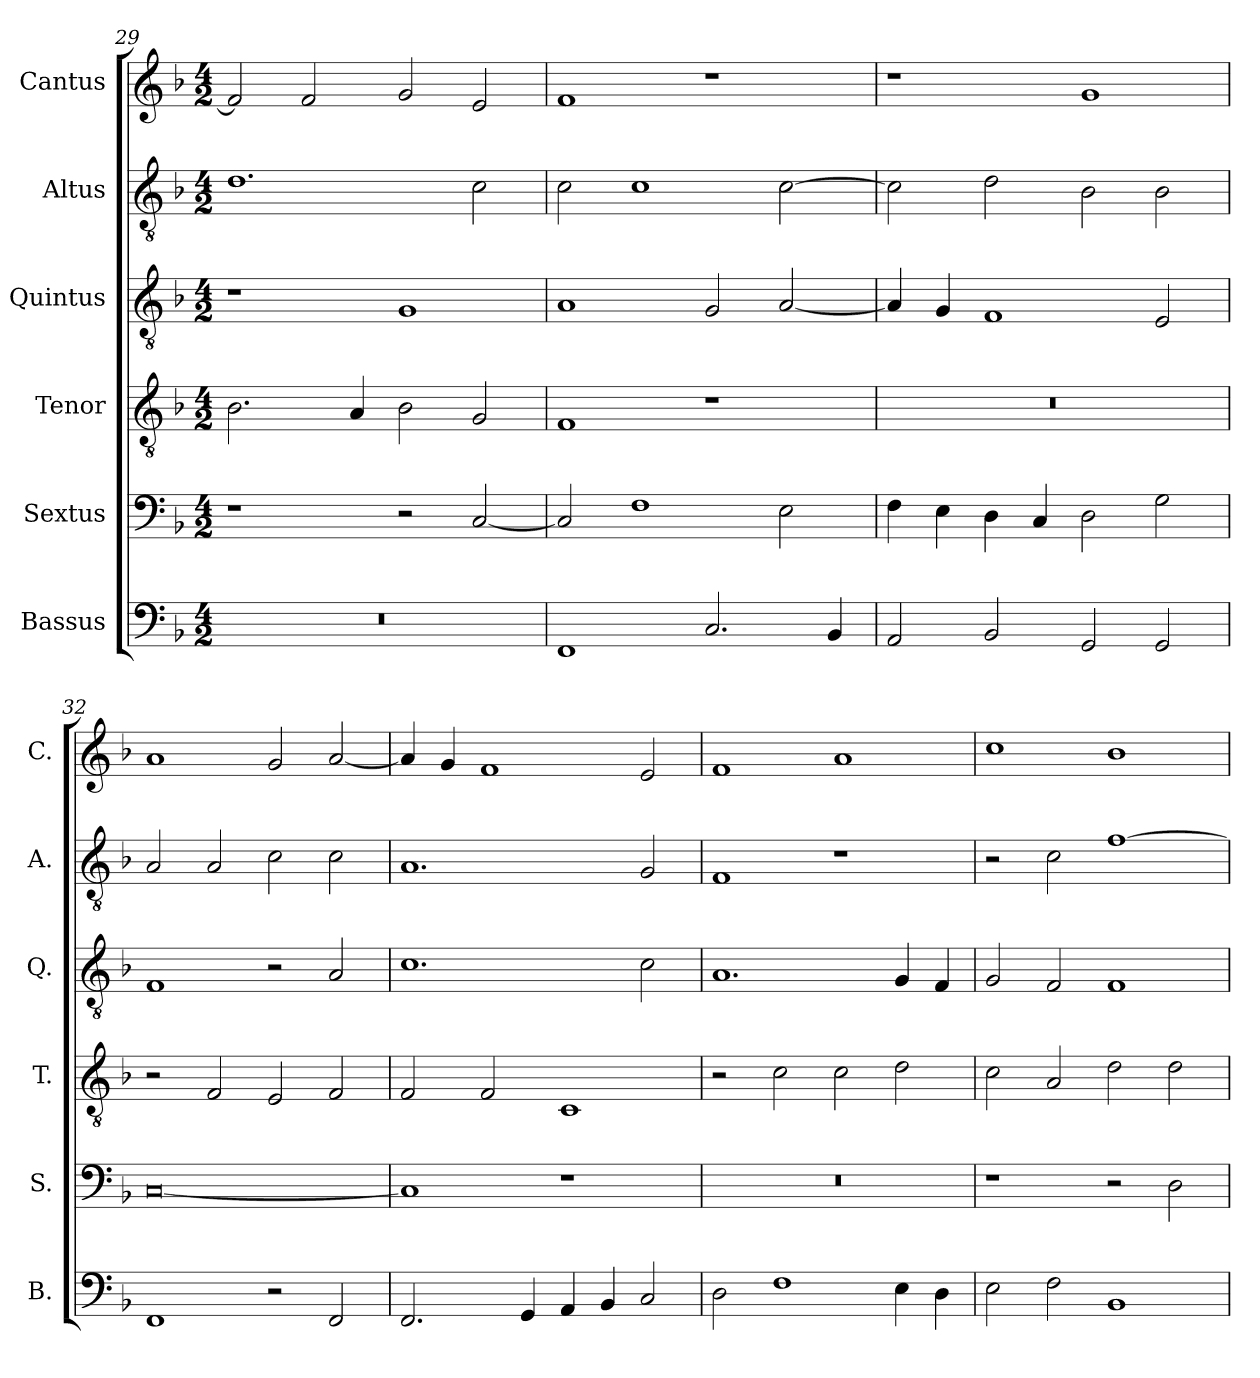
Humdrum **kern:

**kern	**kern	**kern	**kern	**kern	**kern
*part6	*part5	*part4	*part3	*part2	*part1
*staff6	*staff5	*staff4	*staff3	*staff2	*staff1
*I"Bassus	*I"Sextus	*I"Tenor	*I"Quintus	*I"Altus	*I"Cantus
*I'B.	*I'S.	*I'T.	*I'Q.	*I'A.	*I'C.
*clefF4	*clefF4	*clefGv2	*clefGv2	*clefGv2	*clefG2
*k[b-]	*k[b-]	*k[b-]	*k[b-]	*k[b-]	*k[b-]
*F:	*F:	*F:	*F:	*F:	*F:
*M4/2	*M4/2	*M4/2	*M4/2	*M4/2	*M4/2
=29	=29	=29	=29	=29	=29
0r	1r	2.B-\	1r	1.d	2f/]
.	.	.	.	.	2f/
.	.	4A/	.	.	.
.	2r	2B-\	1G	.	2g/
.	[2C/	2G/	.	2c\	2e/
!!LO:LB:g=z
=30	=30	=30	=30	=30	=30
1FF	2C/]	1F	1A	2c\	1f
.	1F	.	.	1c	.
2.C/	.	1r	2G/	.	1r
.	2E\	.	[2A/	[2c\	.
4BB-/	.	.	.	.	.
=31	=31	=31	=31	=31	=31
2AA/	4F\	0r	4A/]	2c\]	1r
.	4E\	.	4G/	.	.
2BB-/	4D\	.	1F	2d\	.
.	4C/	.	.	.	.
2GG/	2D\	.	.	2B-\	1g
2GG/	2G\	.	2E/	2B-\	.
=32	=32	=32	=32	=32	=32
1FF	[0C	2r	1F	2A/	1a
.	.	2F/	.	2A/	.
2r	.	2E/	2r	2c\	2g/
2FF/	.	2F/	2A/	2c\	[2a/
=33	=33	=33	=33	=33	=33
2.FF/	1C]	2F/	1.c	1.A	4a/]
.	.	.	.	.	4g/
.	.	2F/	.	.	1f
4GG/	.	.	.	.	.
4AA/	1r	1C	.	.	.
4BB-/	.	.	.	.	.
2C/	.	.	2c\	2G/	2e/
=34	=34	=34	=34	=34	=34
2D\	0r	2r	1.A	1F	1f
1F	.	2c\	.	.	.
.	.	2c\	.	1r	1a
4E\	.	2d\	4G/	.	.
4D\	.	.	4F/	.	.
=35	=35	=35	=35	=35	=35
2E\	1r	2c\	2G/	2r	1cc
2F\	.	2A/	2F/	2c\	.
1BB-	2r	2d\	1F	[1f	1b-
.	2D\	2d\	.	.	.
=	=	=	=	=	=
*-	*-	*-	*-	*-	*-
